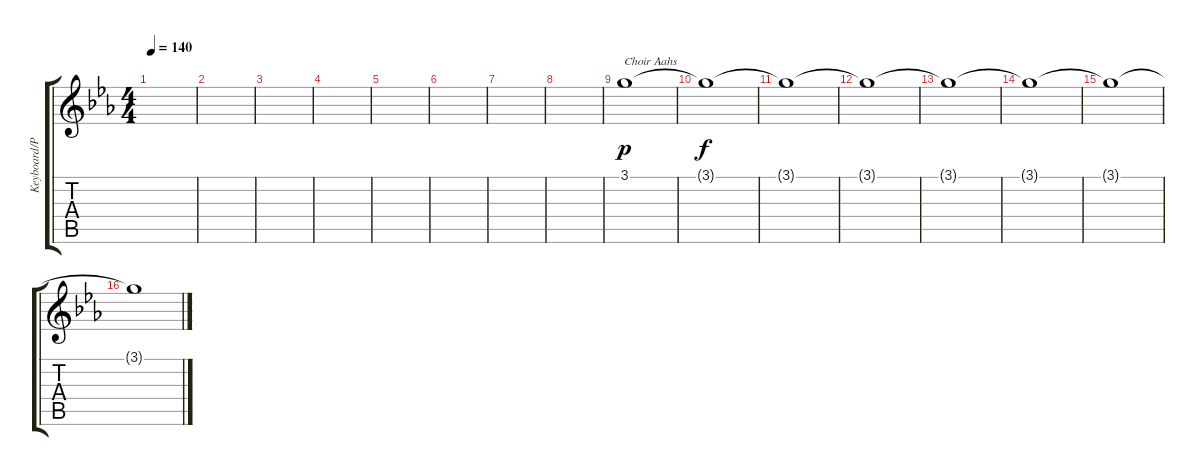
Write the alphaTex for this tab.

\track ("Keyboard/Piano" "Keyboard/P") {instrument acousticguitarsteel}
\staff {score tabs}
\tuning (E4 B3 G3 D3 A2 E2) {hide}
\ts (4 4)
\tempo 140
\clef g2
\ks cminor
|
|
|
|
|
|
|
|
3.1.1{txt "Choir Aahs" dy p volume 13 instrument choiraahs} |
3.1{t}.1{dy f} |
3.1{t}.1 |
3.1{t}.1 |
3.1{t}.1 |
3.1{t}.1 |
3.1{t}.1 |
3.1{t}.1{volume 0}
